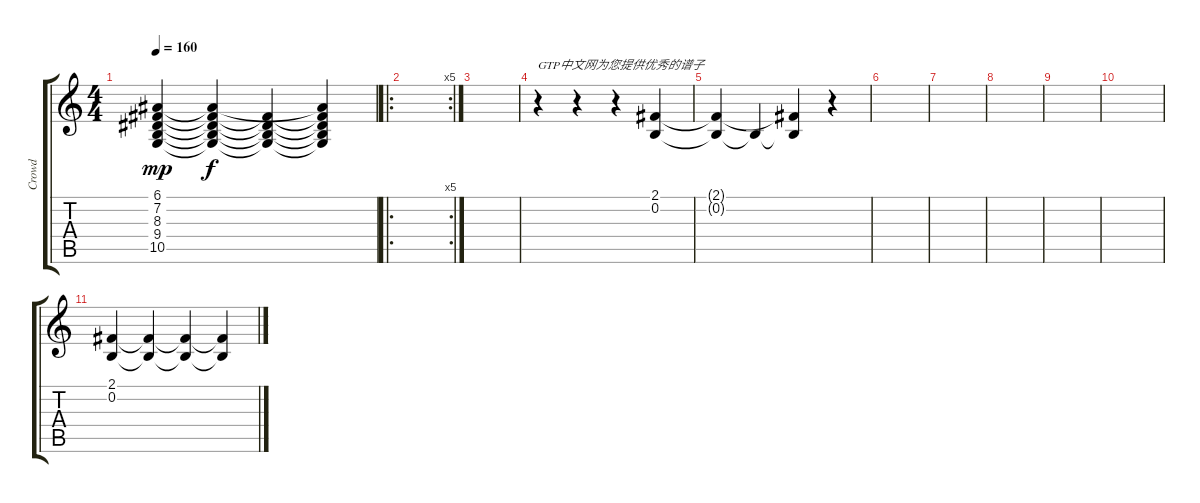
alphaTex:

\track ("Crowd" "Crowd") {instrument applause}
\staff {score tabs}
\tuning (E4 B3 G3 D3 A2 E2) {hide}
\ts (4 4)
\tempo 160
\clef g2
\ks c
(6.1 7.2 8.3 9.4 10.5).4{dy mp instrument applause} (6.1{t} 7.2{t} 8.3{t} 9.4{t} 10.5{t}).4{dy f} (7.2{t} 8.3{t} 9.4{t} 10.5{t}).4 (6.1{t} 7.2{t} 8.3{t} 9.4{t} 10.5{t}).4 |
\ro
\rc 5
|
|
r.4{txt "GTP中文网为您提供优秀的谱子"} r.4 r.4 (2.1 0.2).4 |
(2.1{t} 0.2{t}).4 0.2{t}.4 (2.1{t} 0.2{t}).4 r.4 |
|
|
|
|
|
(2.1 0.2).4 (2.1{t} 0.2{t}).4 (2.1{t} 0.2{t}).4 (2.1{t} 0.2{t}).4
